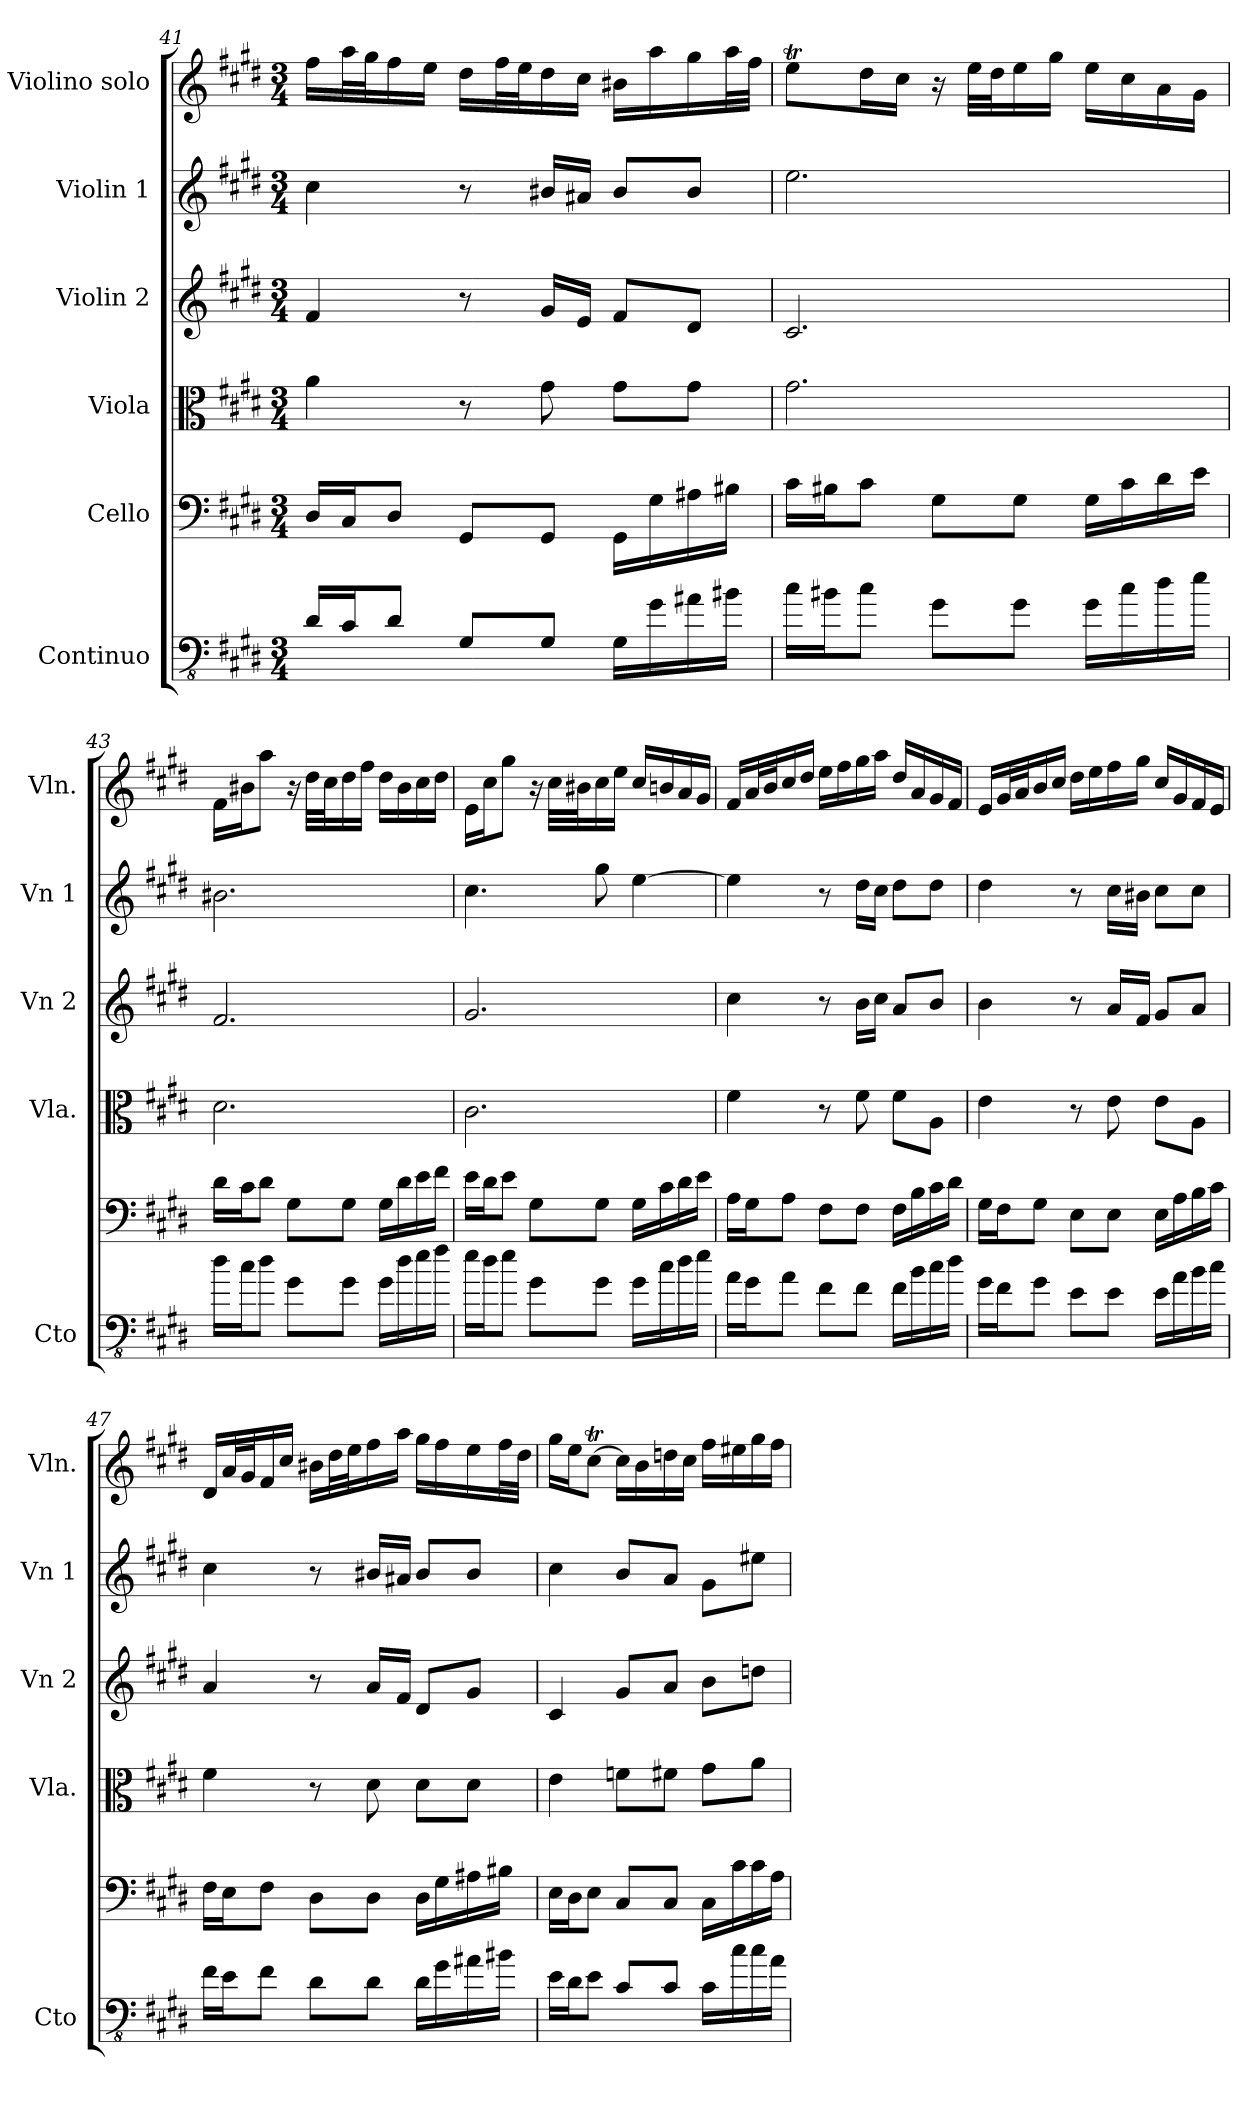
**kern	**kern	**kern	**kern	**kern	**kern
*part6	*part5	*part4	*part3	*part2	*part1
*staff6	*staff5	*staff4	*staff3	*staff2	*staff1
*I"Continuo	*I"Cello	*I"Viola	*I"Violin 2	*I"Violin 1	*I"Violino solo
*I'Cto	*	*I'Vla.	*I'Vn 2	*I'Vn 1	*I'Vln.
*clefFv4	*clefF4	*clefC3	*clefG2	*clefG2	*clefG2
*ITrd7c12	*	*	*	*	*
*k[f#c#g#d#]	*k[f#c#g#d#]	*k[f#c#g#d#]	*k[f#c#g#d#]	*k[f#c#g#d#]	*k[f#c#g#d#]
*M3/4	*M3/4	*M3/4	*M3/4	*M3/4	*M3/4
=41	=41	=41	=41	=41	=41
16DD#/LL	16D#/LL	4a\	4f#/	4cc#\	16ff#\LL
16CC#/J	16C#/J	.	.	.	32aa\L
.	.	.	.	.	32gg#\J
8DD#/J	8D#/J	.	.	.	16ff#\
.	.	.	.	.	16ee\JJ
8GGG#/L	8GG#/L	8r	8r	8r	16dd#\LL
.	.	.	.	.	32ff#\L
.	.	.	.	.	32ee\J
8GGG#/J	8GG#/J	8g#\	16g#/LL	16b#X/LL	16dd#\
.	.	.	16e/JJ	16a#X/JJ	16cc#\JJ
16GGG#\LL	16GG#\LL	8g#\L	8f#/L	8b#/L	16b#X\LL
16GG#\	16G#\	.	.	.	16aa\
16AA#X\	16A#X\	8g#\J	8d#/J	8b#/J	16gg#\
16BB#X\JJ	16B#X\JJ	.	.	.	32aa\L
.	.	.	.	.	32ff#\JJJ
!!LO:PB:g=z
=42	=42	=42	=42	=42	=42
16C#\LL	16c#\LL	2.g#\	2.c#/	2.ee\	8eeT\L
16BB#X\J	16B#X\J	.	.	.	.
8C#\J	8c#\J	.	.	.	16dd#\L
.	.	.	.	.	16cc#\JJ
8GG#\L	8G#\L	.	.	.	16r
.	.	.	.	.	32ee\LLL
.	.	.	.	.	32dd#\J
8GG#\J	8G#\J	.	.	.	16ee\
.	.	.	.	.	16gg#\JJ
16GG#\LL	16G#\LL	.	.	.	16ee\LL
16C#\	16c#\	.	.	.	16cc#\
16D#\	16d#\	.	.	.	16a\
16E\JJ	16e\JJ	.	.	.	16g#\JJ
=43	=43	=43	=43	=43	=43
16D#\LL	16d#\LL	2.d#\	2.f#/	2.b#X\	16f#\LL
16C#\J	16c#\J	.	.	.	16b#X\J
8D#\J	8d#\J	.	.	.	8aa\J
8GG#\L	8G#\L	.	.	.	16r
.	.	.	.	.	32dd#\LLL
.	.	.	.	.	32cc#\J
8GG#\J	8G#\J	.	.	.	16dd#\
.	.	.	.	.	16ff#\JJ
16GG#\LL	16G#\LL	.	.	.	16dd#\LL
16D#\	16d#\	.	.	.	16b#\
16E\	16e\	.	.	.	16cc#\
16F#\JJ	16f#\JJ	.	.	.	16dd#\JJ
!!LO:LB:g=z
=44	=44	=44	=44	=44	=44
16E\LL	16e\LL	2.c#\	2.g#/	4.cc#\	16e\LL
16D#\J	16d#\J	.	.	.	16cc#\J
8E\J	8e\J	.	.	.	8gg#\J
8GG#\L	8G#\L	.	.	.	16r
.	.	.	.	.	32cc#\LLL
.	.	.	.	.	32b#X\J
8GG#\J	8G#\J	.	.	8gg#\	16cc#\
.	.	.	.	.	16ee\JJ
16GG#\LL	16G#\LL	.	.	[4ee\	16cc#/LL
16C#\	16c#\	.	.	.	16bn/
16D#\	16d#\	.	.	.	16a/
16E\JJ	16e\JJ	.	.	.	16g#/JJ
=45	=45	=45	=45	=45	=45
16AA\LL	16A\LL	4f#\	4cc#\	4ee\]	16f#/LL
16GG#\J	16G#\J	.	.	.	32a/L
.	.	.	.	.	32b/J
8AA\J	8A\J	.	.	.	16cc#/
.	.	.	.	.	16dd#/JJ
8FF#\L	8F#\L	8r	8r	8r	16ee\LL
.	.	.	.	.	16ff#\
8FF#\J	8F#\J	8f#\	16b\LL	16dd#\LL	16gg#\
.	.	.	16cc#\JJ	16cc#\JJ	16aa\JJ
16FF#\LL	16F#\LL	8f#\L	8a/L	8dd#\L	16dd#/LL
16BB\	16B\	.	.	.	16a/
16C#\	16c#\	8A\J	8b/J	8dd#\J	16g#/
16D#\JJ	16d#\JJ	.	.	.	16f#/JJ
=46	=46	=46	=46	=46	=46
16GG#\LL	16G#\LL	4e\	4b\	4dd#\	16e/LL
16FF#\J	16F#\J	.	.	.	32g#/L
.	.	.	.	.	32a/J
8GG#\J	8G#\J	.	.	.	16b/
.	.	.	.	.	16cc#/JJ
8EE\L	8E\L	8r	8r	8r	16dd#\LL
.	.	.	.	.	16ee\
8EE\J	8E\J	8e\	16a/LL	16cc#\LL	16ff#\
.	.	.	16f#/JJ	16b#X\JJ	16gg#\JJ
16EE\LL	16E\LL	8e\L	8g#/L	8cc#\L	16cc#/LL
16AA\	16A\	.	.	.	16g#/
16BB\	16B\	8A\J	8a/J	8cc#\J	16f#/
16C#\JJ	16c#\JJ	.	.	.	16e/JJ
!!LO:PB:g=z
=47	=47	=47	=47	=47	=47
16FF#\LL	16F#\LL	4f#\	4a/	4cc#\	16d#/LL
16EE\J	16E\J	.	.	.	32a/L
.	.	.	.	.	32g#/J
8FF#\J	8F#\J	.	.	.	16f#/
.	.	.	.	.	16cc#/JJ
8DD#\L	8D#\L	8r	8r	8r	16b#X\LL
.	.	.	.	.	32dd#\L
.	.	.	.	.	32ee\J
8DD#\J	8D#\J	8d#\	16a/LL	16b#X/LL	16ff#\
.	.	.	16f#/JJ	16a#X/JJ	16aa\JJ
16DD#\LL	16D#\LL	8d#\L	8d#/L	8b#/L	16gg#\LL
16GG#\	16G#\	.	.	.	16ff#\
16AA#X\	16A#X\	8d#\J	8g#/J	8b#/J	16ee\
16BB#X\JJ	16B#X\JJ	.	.	.	32ff#\L
.	.	.	.	.	32dd#\JJJ
=48	=48	=48	=48	=48	=48
16EE\LL	16E\LL	4e\	4c#/	4cc#\	16gg#\LL
16DD#\J	16D#\J	.	.	.	16ee\J
8EE\J	8E\J	.	.	.	[8cc#T\J
8CC#/L	8C#/L	8fn\L	8g#/L	8b/L	16cc#\LL]
.	.	.	.	.	16b\
8CC#/J	8C#/J	8f#X\J	8a/J	8a/J	16ddn\
.	.	.	.	.	16cc#\JJ
16CC#\LL	16C#\LL	8g#\L	8b\L	8g#\L	16ff#\LL
16C#\	16c#\	.	.	.	16ee#X\
16C#\	16c#\	8a\J	8ddn\J	8ee#X\J	16gg#\
16AA\JJ	16A\JJ	.	.	.	16ff#\JJ
=	=	=	=	=	=
*-	*-	*-	*-	*-	*-
